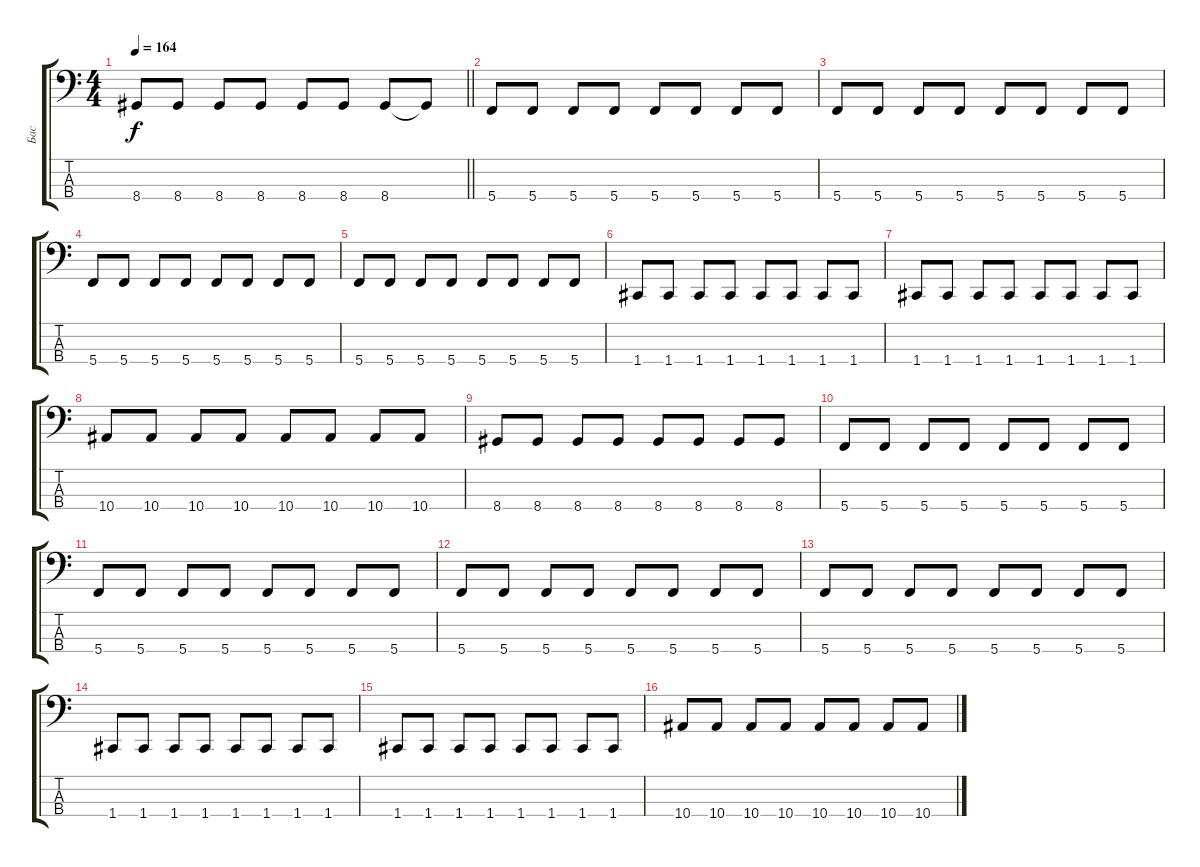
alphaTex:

\track ("Бас" "Бас") {instrument electricbassfinger}
\staff {score tabs}
\tuning (F2 C2 G1 C1) {hide}
\ts (4 4)
\tempo 164
\clef f4
\barLineRight lightlight
\ks c
8.4.8{dy f} 8.4.8 8.4.8 8.4.8 8.4.8 8.4.8 8.4.8 8.4{t}.8 |
5.4.8 5.4.8 5.4.8 5.4.8 5.4.8 5.4.8 5.4.8 5.4.8 |
5.4.8 5.4.8 5.4.8 5.4.8 5.4.8 5.4.8 5.4.8 5.4.8 |
5.4.8 5.4.8 5.4.8 5.4.8 5.4.8 5.4.8 5.4.8 5.4.8 |
5.4.8 5.4.8 5.4.8 5.4.8 5.4.8 5.4.8 5.4.8 5.4.8 |
1.4.8 1.4.8 1.4.8 1.4.8 1.4.8 1.4.8 1.4.8 1.4.8 |
1.4.8 1.4.8 1.4.8 1.4.8 1.4.8 1.4.8 1.4.8 1.4.8 |
10.4.8 10.4.8 10.4.8 10.4.8 10.4.8 10.4.8 10.4.8 10.4.8 |
8.4.8 8.4.8 8.4.8 8.4.8 8.4.8 8.4.8 8.4.8 8.4.8 |
5.4.8 5.4.8 5.4.8 5.4.8 5.4.8 5.4.8 5.4.8 5.4.8 |
5.4.8 5.4.8 5.4.8 5.4.8 5.4.8 5.4.8 5.4.8 5.4.8 |
5.4.8 5.4.8 5.4.8 5.4.8 5.4.8 5.4.8 5.4.8 5.4.8 |
5.4.8 5.4.8 5.4.8 5.4.8 5.4.8 5.4.8 5.4.8 5.4.8 |
1.4.8 1.4.8 1.4.8 1.4.8 1.4.8 1.4.8 1.4.8 1.4.8 |
1.4.8 1.4.8 1.4.8 1.4.8 1.4.8 1.4.8 1.4.8 1.4.8 |
10.4.8 10.4.8 10.4.8 10.4.8 10.4.8 10.4.8 10.4.8 10.4.8
